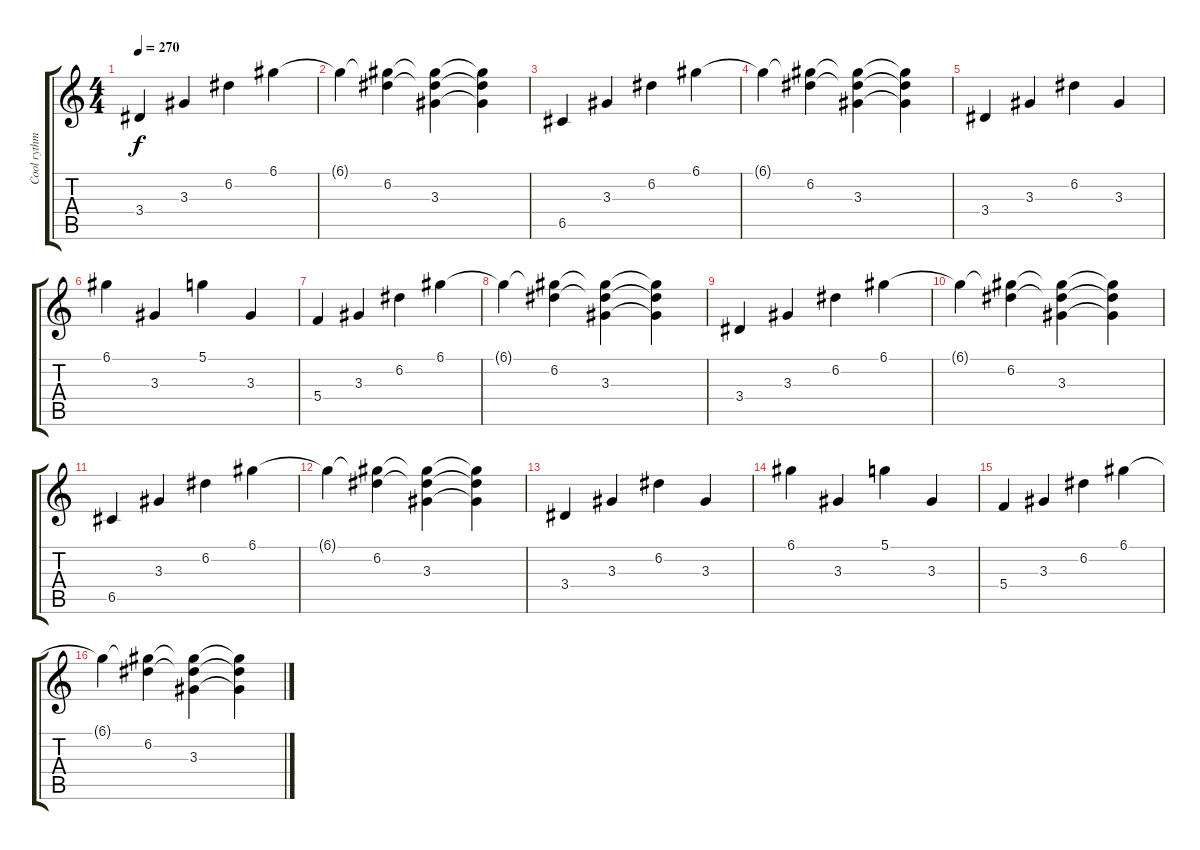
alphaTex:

\track ("Cool rythm riff" "Cool rythm") {instrument distortionguitar}
\staff {score tabs}
\tuning (D4 A3 F3 C3 G2 C2) {hide}
\ts (4 4)
\tempo 270
\clef g2
\ks c
3.4.4{dy f} 3.3.4 6.2.4 6.1.4 |
6.1{t}.4 (6.1{t} 6.2).4 (6.1{t} 6.2{t} 3.3).4 (6.1{t} 6.2{t} 3.3{t}).4 |
6.5.4 3.3.4 6.2.4 6.1.4 |
6.1{t}.4 (6.1{t} 6.2).4 (6.1{t} 6.2{t} 3.3).4 (6.1{t} 6.2{t} 3.3{t}).4 |
3.4.4 3.3.4 6.2.4 3.3.4 |
6.1.4 3.3.4 5.1.4 3.3.4 |
5.4.4 3.3.4 6.2.4 6.1.4 |
6.1{t}.4 (6.1{t} 6.2).4 (6.1{t} 6.2{t} 3.3).4 (6.1{t} 6.2{t} 3.3{t}).4 |
3.4.4 3.3.4 6.2.4 6.1.4 |
6.1{t}.4 (6.1{t} 6.2).4 (6.1{t} 6.2{t} 3.3).4 (6.1{t} 6.2{t} 3.3{t}).4 |
6.5.4 3.3.4 6.2.4 6.1.4 |
6.1{t}.4 (6.1{t} 6.2).4 (6.1{t} 6.2{t} 3.3).4 (6.1{t} 6.2{t} 3.3{t}).4 |
3.4.4 3.3.4 6.2.4 3.3.4 |
6.1.4 3.3.4 5.1.4 3.3.4 |
5.4.4 3.3.4 6.2.4 6.1.4 |
6.1{t}.4 (6.1{t} 6.2).4 (6.1{t} 6.2{t} 3.3).4 (6.1{t} 6.2{t} 3.3{t}).4
